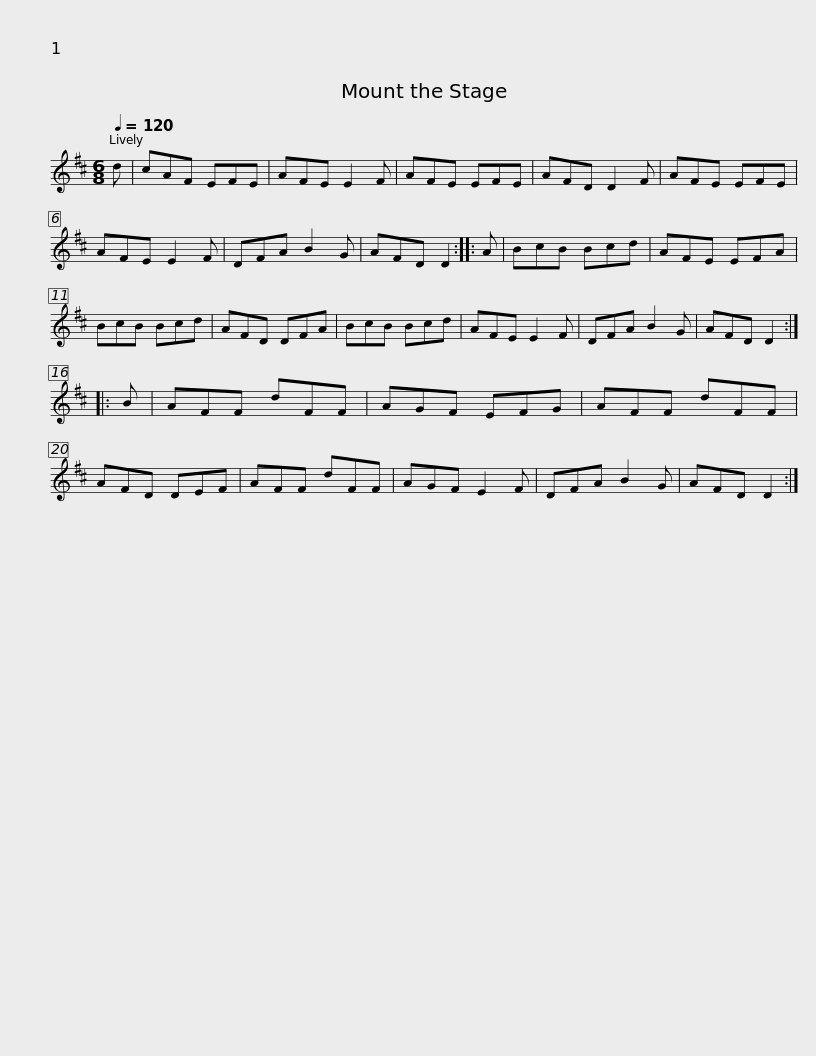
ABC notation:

X:1
L:1/8
Q:1/4=120
M:6/8
I:linebreak $
K:D
V:1 treble
V:1
 d | cAF EFE | AFE E2 F | AFE EFE | AFD D2 F | %5
 AFE EFE | AFE E2 F | DFA B2 G |$ AFD D2 :: A | %10
 BcB Bcd | AFE EFA | BcB Bcd | AFD DFA | BcB Bcd | %15
 AFE E2 F |$ DFA B2 G | AFD D2 :: B | AFF dFF | %20
 AGF EFG | AFF dFF | AFD DEF | AFF dFF |$ AGF E2 F | %25
 DFA B2 G | AFD D2 :| %27
